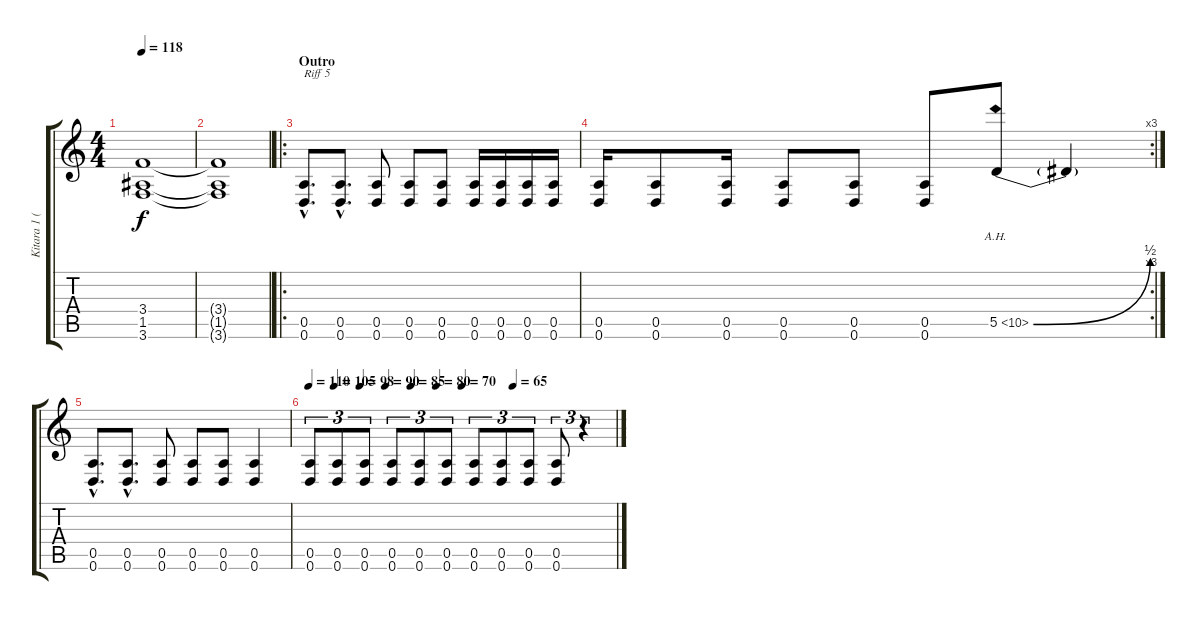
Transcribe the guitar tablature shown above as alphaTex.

\track ("Kitara 1 (Kuisma)" "Kitara 1 (") {instrument distortionguitar}
\staff {score tabs}
\tuning (E4 B3 G3 D3 A2 D2) {hide}
\ts (4 4)
\tempo 118
\clef g2
\ks c
(3.4 1.5 3.6).1{dy f} |
(3.4{t} 1.5{t} 3.6{t}).1 |
\ro
\section ("" "Outro")
(0.5{hac} 0.6{hac}).8{d txt "Riff 5"} (0.5{hac} 0.6{hac}).8{d} (0.5 0.6).8 (0.5 0.6).8 (0.5 0.6).8 (0.5 0.6).16 (0.5 0.6).16 (0.5 0.6).16 (0.5 0.6).16 |
\rc 3
(0.5 0.6).16 (0.5 0.6).8 (0.5 0.6).16 (0.5 0.6).8 (0.5 0.6).8 (0.5 0.6).8 5.5{be (bend 0 0 60 2) ah 5}.8 5.5{t}.4 |
(0.5{hac} 0.6{hac}).8{d} (0.5{hac} 0.6{hac}).8{d} (0.5 0.6).8 (0.5 0.6).8 (0.5 0.6).8 (0.5 0.6).4 |
\tempo 110
\tempo (105 0.08333333333333333)
\tempo (98 0.16666666666666666)
\tempo (90 0.25)
\tempo (85 0.3333333333333333)
\tempo (80 0.4166666666666667)
\tempo (70 0.5)
\tempo (65 0.6666666666666666)
(0.5 0.6).8{tu (3 2)} (0.5 0.6).8{tu (3 2)} (0.5 0.6).8{tu (3 2)} (0.5 0.6).8{tu (3 2)} (0.5 0.6).8{tu (3 2)} (0.5 0.6).8{tu (3 2)} (0.5 0.6).8{tu (3 2)} (0.5 0.6).8{tu (3 2)} (0.5 0.6).8{tu (3 2)} (0.5 0.6).8{tu (3 2)} r.4{tu (3 2)}
